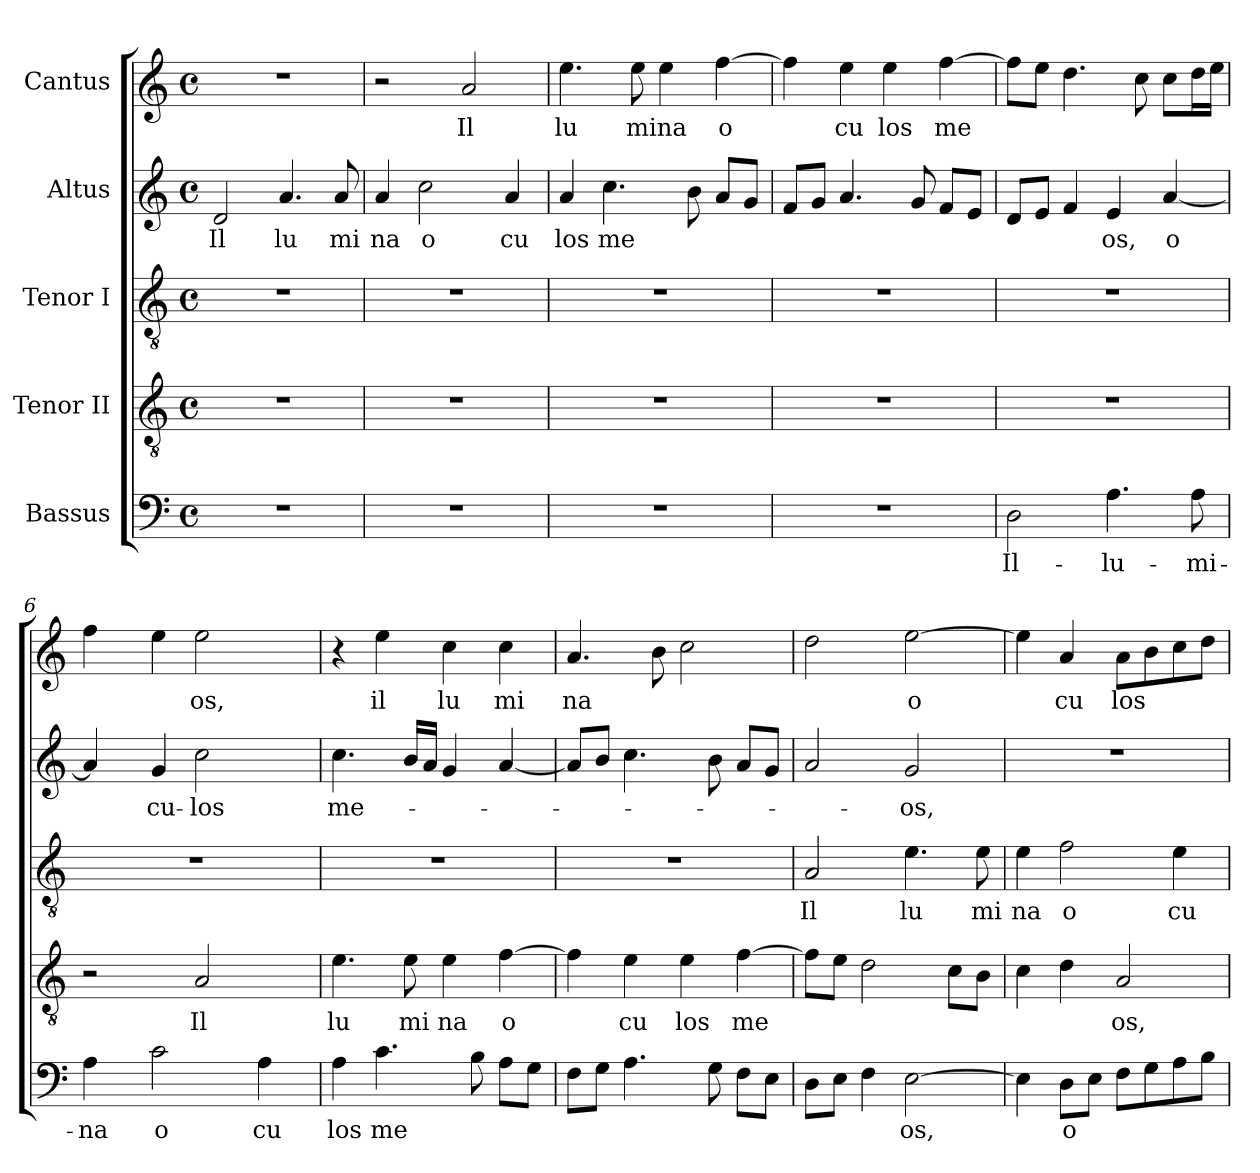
**kern	**text	**kern	**text	**kern	**text	**kern	**text	**kern	**text
*part5	*part5	*part4	*part4	*part3	*part3	*part2	*part2	*part1	*part1
*staff5	*staff5	*staff4	*staff4	*staff3	*staff3	*staff2	*staff2	*staff1	*staff1
*I"Bassus	*	*I"Tenor II	*	*I"Tenor I	*	*I"Altus	*	*I"Cantus	*
!!LO:PB:g=z
*stria5	*	*stria5	*	*stria5	*	*stria5	*	*stria5	*
*clefF4	*	*clefGv2	*	*clefGv2	*	*clefG2	*	*clefG2	*
*M4/4	*	*M4/4	*	*M4/4	*	*M4/4	*	*M4/4	*
*met(c)	*	*met(c)	*	*met(c)	*	*met(c)	*	*met(c)	*
=1	=1	=1	=1	=1	=1	=1	=1	=1	=1
!	!	!	!	!	!	!	!LO:LY:b:cj	!	!
1r	.	1r	.	1r	.	2d/	Il	1r	.
!	!	!	!	!	!	!	!LO:LY:b:cj	!	!
.	.	.	.	.	.	4.a/	lu	.	.
!	!	!	!	!	!	!	!LO:LY:b:cj	!	!
.	.	.	.	.	.	8a/	mi	.	.
=2	=2	=2	=2	=2	=2	=2	=2	=2	=2
!	!	!	!	!	!	!	!LO:LY:b:cj	!	!
1r	.	1r	.	1r	.	4a/	na	2r	.
!	!	!	!	!	!	!	!LO:LY:b:cj	!	!
.	.	.	.	.	.	2cc\	o	.	.
!	!	!	!	!	!	!	!	!	!LO:LY:b:cj
.	.	.	.	.	.	.	.	2a/	Il
!	!	!	!	!	!	!	!LO:LY:b:cj	!	!
.	.	.	.	.	.	4a/	cu	.	.
=3	=3	=3	=3	=3	=3	=3	=3	=3	=3
!	!	!	!	!	!	!	!LO:LY:b:cj	!	!LO:LY:b:cj
1r	.	1r	.	1r	.	4a/	los	4.ee\	lu
!	!	!	!	!	!	!	!LO:LY:b	!	!
.	.	.	.	.	.	4.cc\	me	.	.
!	!	!	!	!	!	!	!	!	!LO:LY:b:cj
.	.	.	.	.	.	.	.	8ee\	mina
.	.	.	.	.	.	.	.	4ee\	.
.	.	.	.	.	.	8b\	.	.	.
!	!	!	!	!	!	!	!	!	!LO:LY:b:cj
.	.	.	.	.	.	8a/L	.	[>4ff\	o
.	.	.	.	.	.	8g/J	.	.	.
=4	=4	=4	=4	=4	=4	=4	=4	=4	=4
1r	.	1r	.	1r	.	8f/L	.	4ff\]	.
.	.	.	.	.	.	8g/J	.	.	.
!	!	!	!	!	!	!	!	!	!LO:LY:b:cj
.	.	.	.	.	.	4.a/	.	4ee\	cu
!	!	!	!	!	!	!	!	!	!LO:LY:b:cj
.	.	.	.	.	.	.	.	4ee\	los
.	.	.	.	.	.	8g/	.	.	.
!	!	!	!	!	!	!	!	!	!LO:LY:b
.	.	.	.	.	.	8f/L	.	[>4ff\	me
.	.	.	.	.	.	8e/J	.	.	.
=5	=5	=5	=5	=5	=5	=5	=5	=5	=5
!	!LO:LY:b:cj	!	!	!	!	!	!	!	!
2D\	Il-	1r	.	1r	.	8d/L	.	8ff\L]	.
.	.	.	.	.	.	8e/J	.	8ee\J	.
.	.	.	.	.	.	4f/	.	4.dd\	.
!	!LO:LY:b:cj	!	!	!	!	!	!LO:LY:b:cj	!	!
4.A\	-lu-	.	.	.	.	4e/	os,	.	.
.	.	.	.	.	.	.	.	8cc\	.
!	!	!	!	!	!	!	!LO:LY:b:cj	!	!
.	.	.	.	.	.	[>4a/	o	8cc\L	.
!	!LO:LY:b:cj	!	!	!	!	!	!	!	!
8A\	-mi-	.	.	.	.	.	.	16dd\	.
.	.	.	.	.	.	.	.	16ee\J	.
!!LO:LB:g=z
=6	=6	=6	=6	=6	=6	=6	=6	=6	=6
!	!LO:LY:b:cj	!	!	!	!	!	!	!	!
*	*	*	*	*^	*	*^	*	*	*
4A\	-na	2r	.	1r	8ryy	.	4a/]	8ryy	.	4ff\	.
.	.	.	.	.	32ryy	.	.	64ryy	.	.	.
.	.	.	.	.	.	.	.	2ryy	.	.	.
.	.	.	.	.	2ryy	.	.	.	.	.	.
!	!LO:LY:b:cj	!	!	!	!	!	!	!	!LO:LY:b:cj	!	!
2c\	o	.	.	.	.	.	4g/	.	cu-	4ee\	.
!	!	!	!LO:LY:b:cj	!	!	!	!	!	!LO:LY:b:cj	!	!LO:LY:b:cj
.	.	2A/	Il	.	.	.	2cc\	.	-los	2ee\	os,
.	.	.	.	.	.	.	.	4ryy	.	.	.
.	.	.	.	.	4ryy	.	.	.	.	.	.
!	!LO:LY:b:cj	!	!	!	!	!	!	!	!	!	!
4A\	cu	.	.	.	.	.	.	.	.	.	.
.	.	.	.	.	.	.	.	16..ryy	.	.	.
.	.	.	.	.	16.ryy	.	.	.	.	.	.
=7	=7	=7	=7	=7	=7	=7	=7	=7	=7	=7	=7
!	!LO:LY:b:cj	!	!LO:LY:b:cj	!	!	!	!	!	!LO:LY:b	!	!
*	*	*	*	*v	*v	*	*	*	*	*	*
*	*	*	*	*	*	*v	*v	*	*	*
4A\	los	4.e\	lu	1r	.	4.cc\	me-	4r	.
!	!LO:LY:b	!	!	!	!	!	!	!	!LO:LY:b:cj
4.c\	me	.	.	.	.	.	.	4ee\	il
!	!	!	!LO:LY:b:cj	!	!	!	!	!	!
.	.	8e\	mi	.	.	16b/L	.	.	.
.	.	.	.	.	.	16a/J	.	.	.
!	!	!	!LO:LY:b:cj	!	!	!	!	!	!LO:LY:b:cj
.	.	4e\	na	.	.	4g/	.	4cc\	lu
8B\	.	.	.	.	.	.	.	.	.
!	!	!	!LO:LY:b:cj	!	!	!	!	!	!LO:LY:b:cj
8A\L	.	[>4f\	o	.	.	[<4a/	.	4cc\	mi
8G\J	.	.	.	.	.	.	.	.	.
=8	=8	=8	=8	=8	=8	=8	=8	=8	=8
!	!	!	!	!	!	!	!	!	!LO:LY:b
8F\L	.	4f\]	.	1r	.	8a/L]	.	4.a/	na
8G\J	.	.	.	.	.	8b/J	.	.	.
!	!	!	!LO:LY:b:cj	!	!	!	!	!	!
4.A\	.	4e\	cu	.	.	4.cc\	.	.	.
.	.	.	.	.	.	.	.	8b\	.
!	!	!	!LO:LY:b:cj	!	!	!	!	!	!
.	.	4e\	los	.	.	.	.	2cc\	.
8G\	.	.	.	.	.	8b\	.	.	.
!	!	!	!LO:LY:b	!	!	!	!	!	!
8F\L	.	[>4f\	me	.	.	8a/L	.	.	.
8E\J	.	.	.	.	.	8g/J	.	.	.
=9	=9	=9	=9	=9	=9	=9	=9	=9	=9
!	!	!	!	!	!LO:LY:b:cj	!	!	!	!
8D\L	.	8f\L]	.	2A/	Il	2a/	.	2dd\	.
8E\J	.	8e\J	.	.	.	.	.	.	.
4F\	.	2d\	.	.	.	.	.	.	.
!	!LO:LY:b:cj	!	!	!	!LO:LY:b:cj	!	!LO:LY:b:cj	!	!LO:LY:b:cj
[>2E\	os,	.	.	4.e\	lu	2g/	-os,	[>2ee\	o
.	.	8c\L	.	.	.	.	.	.	.
!	!	!	!	!	!LO:LY:b:cj	!	!	!	!
.	.	8B\J	.	8e\	mi	.	.	.	.
=10	=10	=10	=10	=10	=10	=10	=10	=10	=10
!	!	!	!	!	!LO:LY:b:cj	!	!	!	!
4E\]	.	4c\	.	4e\	na	1r	.	4ee\]	.
!	!LO:LY:b:cj	!	!	!	!LO:LY:b:cj	!	!	!	!LO:LY:b:cj
8D\L	o	4d\	.	2f\	o	.	.	4a/	cu
8E\J	.	.	.	.	.	.	.	.	.
!	!	!	!LO:LY:b:cj	!	!	!	!	!	!LO:LY:b
8F\L	.	2A/	os,	.	.	.	.	8a\L	los
8G\	.	.	.	.	.	.	.	8b\	.
!	!	!	!	!	!LO:LY:b:cj	!	!	!	!
8A\	.	.	.	4e\	cu	.	.	8cc\	.
8B\J	.	.	.	.	.	.	.	8dd\J	.
=	=	=	=	=	=	=	=	=	=
*-	*-	*-	*-	*-	*-	*-	*-	*-	*-
